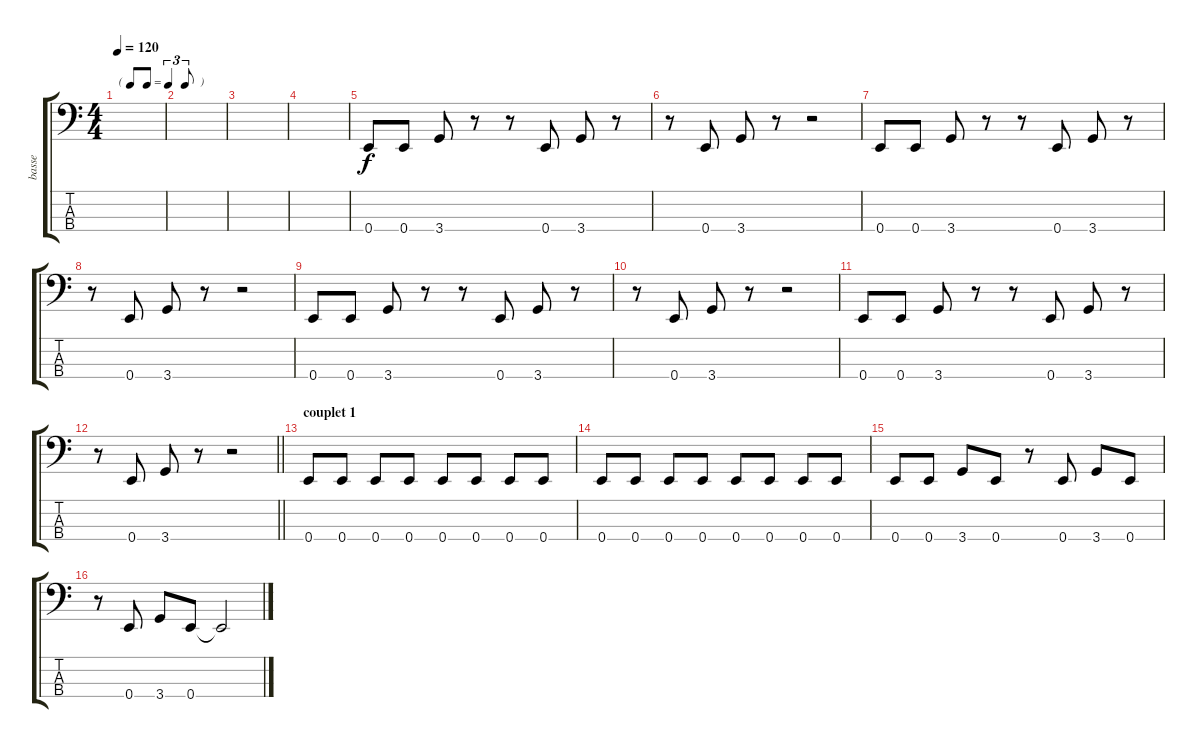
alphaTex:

\track ("basse" "basse") {instrument electricbasspick}
\staff {score tabs}
\tuning (G2 D2 A1 E1) {hide}
\ts (4 4)
\tf triplet8th
\tempo 120
\clef f4
\ks c
|
|
|
|
0.4.8 0.4.8 3.4.8 r.8 r.8 0.4.8 3.4.8 r.8 |
r.8 0.4.8 3.4.8 r.8 r.2 |
0.4.8 0.4.8 3.4.8 r.8 r.8 0.4.8 3.4.8 r.8 |
r.8 0.4.8 3.4.8 r.8 r.2 |
0.4.8 0.4.8 3.4.8 r.8 r.8 0.4.8 3.4.8 r.8 |
r.8 0.4.8 3.4.8 r.8 r.2 |
0.4.8 0.4.8 3.4.8 r.8 r.8 0.4.8 3.4.8 r.8 |
\barLineRight lightlight
r.8 0.4.8 3.4.8 r.8 r.2 |
\section ("" "couplet 1")
0.4.8 0.4.8 0.4.8 0.4.8 0.4.8 0.4.8 0.4.8 0.4.8 |
0.4.8 0.4.8 0.4.8 0.4.8 0.4.8 0.4.8 0.4.8 0.4.8 |
0.4.8 0.4.8 3.4.8 0.4.8 r.8 0.4.8 3.4.8 0.4.8 |
r.8 0.4.8 3.4.8 0.4.8 0.4{t}.2
